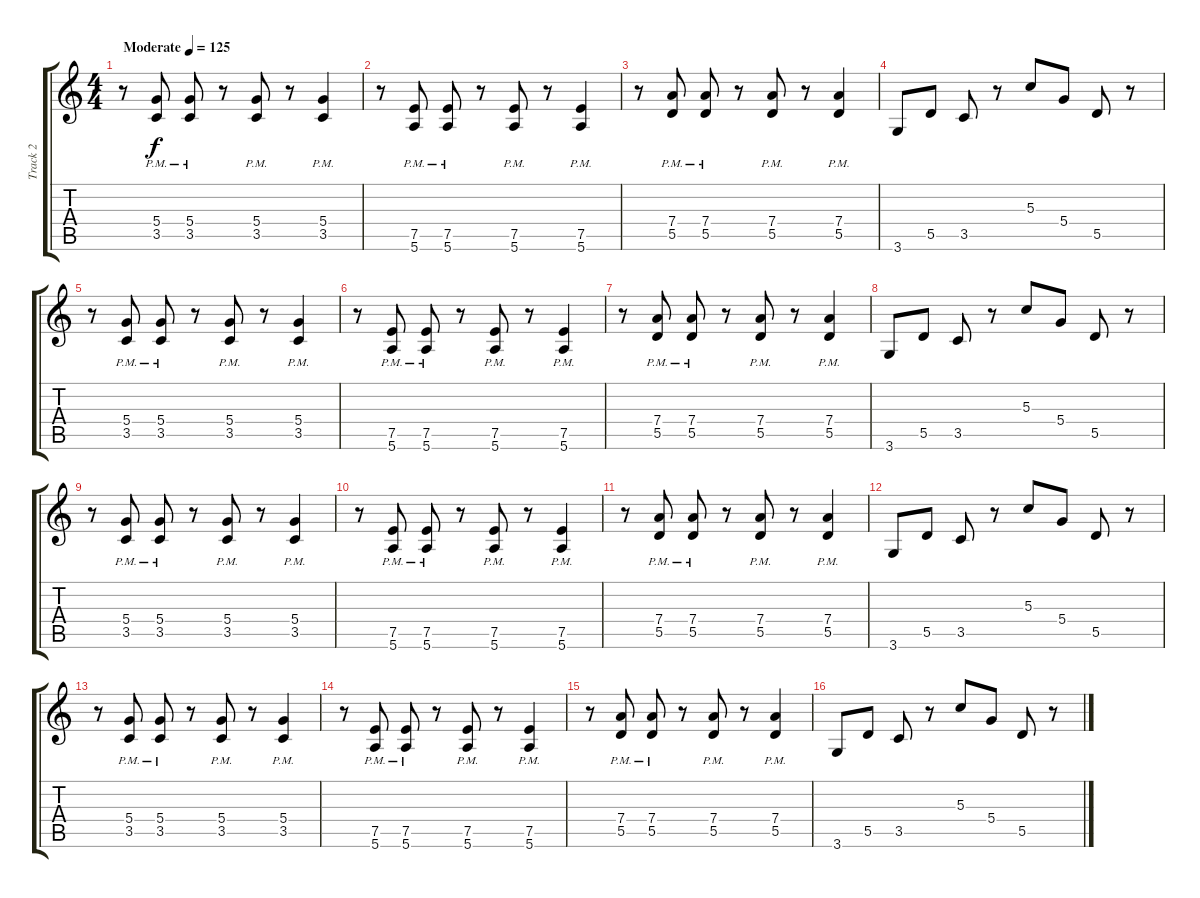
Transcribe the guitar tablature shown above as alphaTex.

\track ("Track 2" "Track 2") {instrument electricguitarjazz}
\staff {score tabs}
\tuning (E4 B3 G3 D3 A2 E2) {hide}
\ts (4 4)
\tempo (125 "Moderate")
\clef g2
\ks c
r.8{dy f instrument electricguitarjazz} (5.4{pm} 3.5{pm}).8 (5.4{pm} 3.5{pm}).8 r.8 (5.4{pm} 3.5{pm}).8 r.8 (5.4{pm} 3.5{pm}).4 |
r.8 (7.5{pm} 5.6{pm}).8 (7.5{pm} 5.6{pm}).8 r.8 (7.5{pm} 5.6{pm}).8 r.8 (7.5{pm} 5.6{pm}).4 |
r.8 (7.4{pm} 5.5{pm}).8 (7.4{pm} 5.5{pm}).8 r.8 (7.4{pm} 5.5{pm}).8 r.8 (7.4{pm} 5.5{pm}).4 |
3.6.8 5.5.8 3.5.8 r.8 5.3.8 5.4.8 5.5.8 r.8 |
r.8 (5.4{pm} 3.5{pm}).8 (5.4{pm} 3.5{pm}).8 r.8 (5.4{pm} 3.5{pm}).8 r.8 (5.4{pm} 3.5{pm}).4 |
r.8 (7.5{pm} 5.6{pm}).8 (7.5{pm} 5.6{pm}).8 r.8 (7.5{pm} 5.6{pm}).8 r.8 (7.5{pm} 5.6{pm}).4 |
r.8 (7.4{pm} 5.5{pm}).8 (7.4{pm} 5.5{pm}).8 r.8 (7.4{pm} 5.5{pm}).8 r.8 (7.4{pm} 5.5{pm}).4 |
3.6.8 5.5.8 3.5.8 r.8 5.3.8 5.4.8 5.5.8 r.8 |
r.8 (5.4{pm} 3.5{pm}).8 (5.4{pm} 3.5{pm}).8 r.8 (5.4{pm} 3.5{pm}).8 r.8 (5.4{pm} 3.5{pm}).4 |
r.8 (7.5{pm} 5.6{pm}).8 (7.5{pm} 5.6{pm}).8 r.8 (7.5{pm} 5.6{pm}).8 r.8 (7.5{pm} 5.6{pm}).4 |
r.8 (7.4{pm} 5.5{pm}).8 (7.4{pm} 5.5{pm}).8 r.8 (7.4{pm} 5.5{pm}).8 r.8 (7.4{pm} 5.5{pm}).4 |
3.6.8 5.5.8 3.5.8 r.8 5.3.8 5.4.8 5.5.8 r.8 |
r.8 (5.4{pm} 3.5{pm}).8 (5.4{pm} 3.5{pm}).8 r.8 (5.4{pm} 3.5{pm}).8 r.8 (5.4{pm} 3.5{pm}).4 |
r.8 (7.5{pm} 5.6{pm}).8 (7.5{pm} 5.6{pm}).8 r.8 (7.5{pm} 5.6{pm}).8 r.8 (7.5{pm} 5.6{pm}).4 |
r.8 (7.4{pm} 5.5{pm}).8 (7.4{pm} 5.5{pm}).8 r.8 (7.4{pm} 5.5{pm}).8 r.8 (7.4{pm} 5.5{pm}).4 |
3.6.8 5.5.8 3.5.8 r.8 5.3.8 5.4.8 5.5.8 r.8
